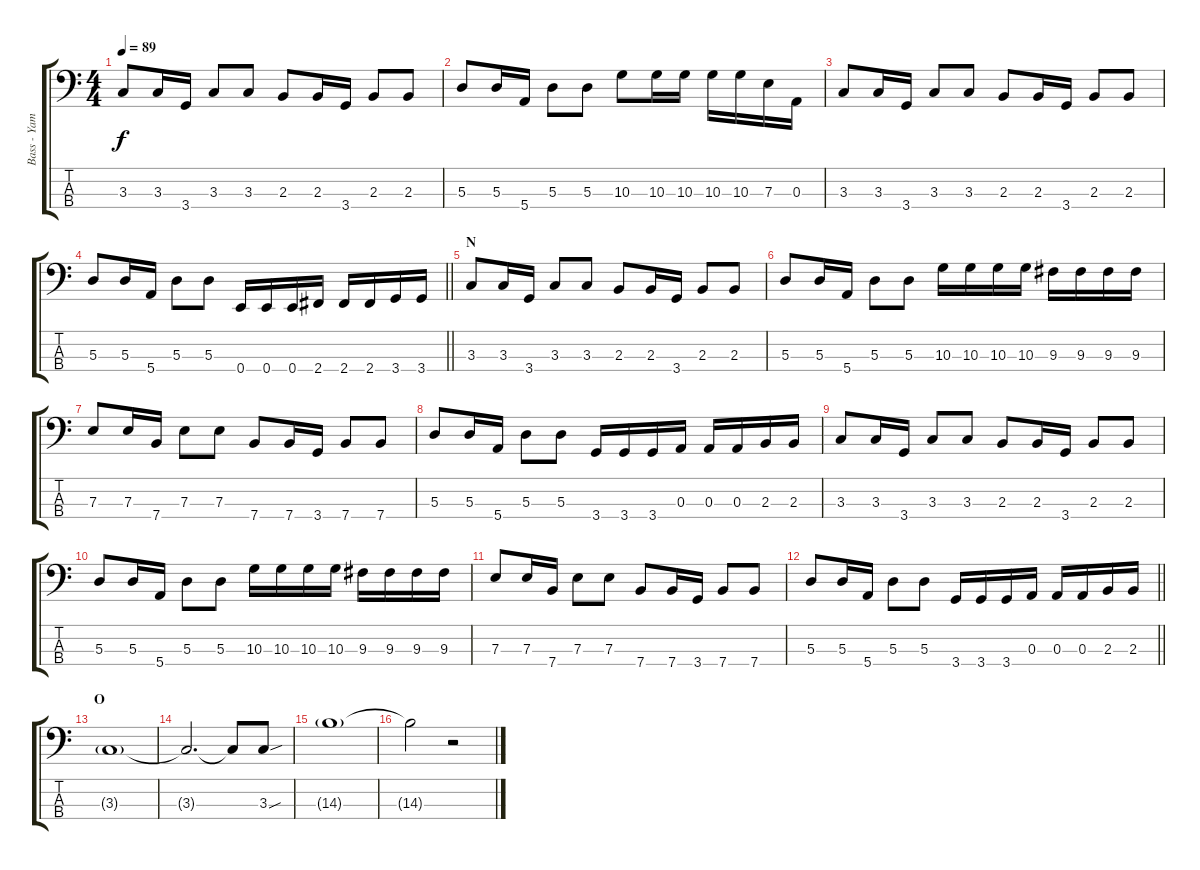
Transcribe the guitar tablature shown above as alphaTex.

\track ("Bass - Yamada" "Bass - Yam") {instrument electricbasspick}
\staff {score tabs}
\tuning (G2 D2 A1 E1) {hide}
\ts (4 4)
\tempo 89
\clef f4
\ks c
3.3.8{dy f} 3.3.16 3.4.16 3.3.8 3.3.8 2.3.8 2.3.16 3.4.16 2.3.8 2.3.8 |
5.3.8 5.3.16 5.4.16 5.3.8 5.3.8 10.3.8 10.3.16 10.3.16 10.3.16 10.3.16 7.3.16 0.3.16 |
3.3.8 3.3.16 3.4.16 3.3.8 3.3.8 2.3.8 2.3.16 3.4.16 2.3.8 2.3.8 |
\barLineRight lightlight
5.3.8 5.3.16 5.4.16 5.3.8 5.3.8 0.4.16 0.4.16 0.4.16 2.4.16 2.4.16 2.4.16 3.4.16 3.4.16 |
\section ("" "N")
3.3.8 3.3.16 3.4.16 3.3.8 3.3.8 2.3.8 2.3.16 3.4.16 2.3.8 2.3.8 |
5.3.8 5.3.16 5.4.16 5.3.8 5.3.8 10.3.16 10.3.16 10.3.16 10.3.16 9.3.16 9.3.16 9.3.16 9.3.16 |
7.3.8 7.3.16 7.4.16 7.3.8 7.3.8 7.4.8 7.4.16 3.4.16 7.4.8 7.4.8 |
5.3.8 5.3.16 5.4.16 5.3.8 5.3.8 3.4.16 3.4.16 3.4.16 0.3.16 0.3.16 0.3.16 2.3.16 2.3.16 |
3.3.8 3.3.16 3.4.16 3.3.8 3.3.8 2.3.8 2.3.16 3.4.16 2.3.8 2.3.8 |
5.3.8 5.3.16 5.4.16 5.3.8 5.3.8 10.3.16 10.3.16 10.3.16 10.3.16 9.3.16 9.3.16 9.3.16 9.3.16 |
7.3.8 7.3.16 7.4.16 7.3.8 7.3.8 7.4.8 7.4.16 3.4.16 7.4.8 7.4.8 |
\barLineRight lightlight
5.3.8 5.3.16 5.4.16 5.3.8 5.3.8 3.4.16 3.4.16 3.4.16 0.3.16 0.3.16 0.3.16 2.3.16 2.3.16 |
\section ("" "O")
3.3{g}.1 |
3.3{t}.2{d} 3.3{t}.8 3.3{sou}.8 |
14.3{g}.1 |
14.3{t}.2 r.2
